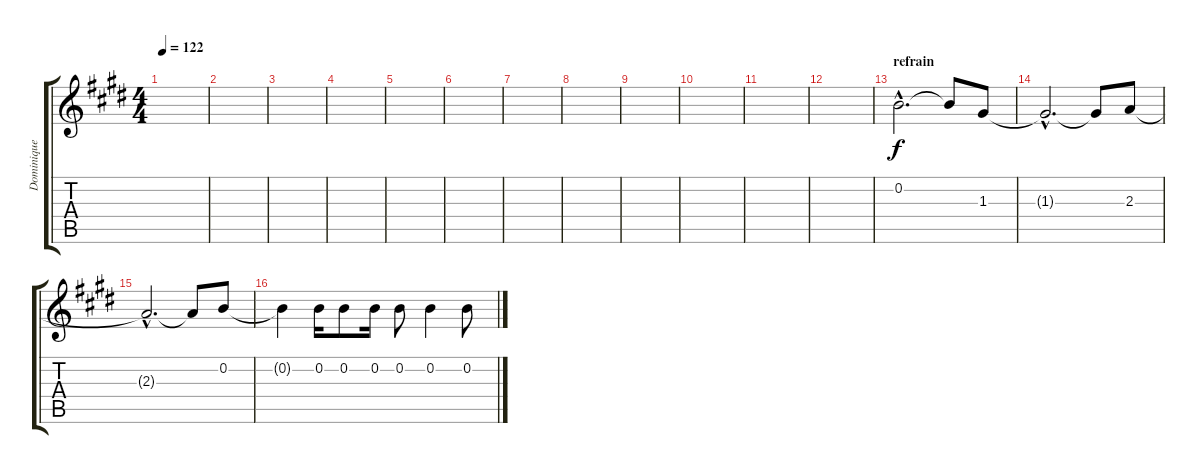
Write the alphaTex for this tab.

\track ("Dominique Nicolas (guitare mélodique)" "Dominique ") {instrument distortionguitar}
\staff {score tabs}
\tuning (E4 B3 G3 D3 A2 E2) {hide}
\ts (4 4)
\tempo 122
\clef g2
\ks e
|
|
|
|
|
|
|
|
|
|
|
|
\section ("" "refrain")
0.2{hac}.2{d} 0.2{t}.8 1.3.8 |
1.3{hac t}.2{d} 1.3{t}.8 2.3.8 |
2.3{hac t}.2{d} 2.3{t}.8 0.2.8 |
0.2{t}.4 0.2.16 0.2.8 0.2.16 0.2.8 0.2.4 0.2.8
